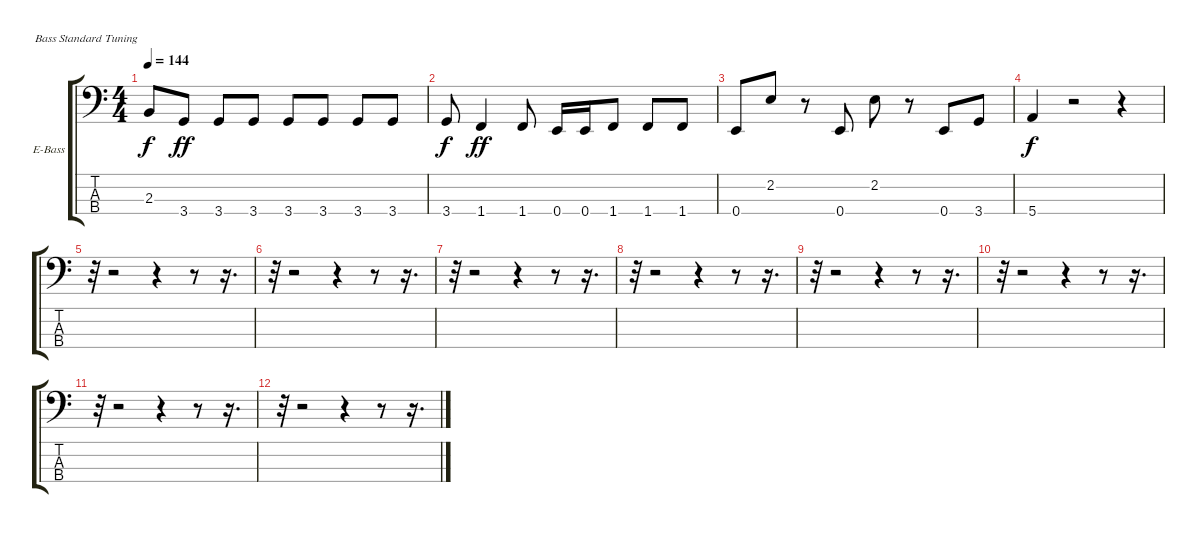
\bracketExtendMode groupsimilarinstruments
\firstSystemTrackNameOrientation horizontal
\otherSystemsTrackNameOrientation horizontal
\track ("Bass" "E-Bass") {instrument electricbassfinger}
\staff {score tabs}
\tuning (G2 D2 A1 E1)
\ts (4 4)
\tempo 144
\clef f4
\ks c
2.3{t}.8{dy f} 3.4.8{dy ff} 3.4.8 3.4.8 3.4.8 3.4.8 3.4.8 3.4.8 |
3.4.8{dy f} 1.4.4{dy ff} 1.4.8 0.4.16 0.4.16 1.4.8 1.4.8 1.4.8 |
0.4.8 2.2.8 r.8 0.4.8 2.2.8 r.8 0.4.8 3.4.8 |
5.4.4{dy f} r.2 r.4 |
r.32 r.2 r.4 r.8 r.16{d} |
r.32 r.2 r.4 r.8 r.16{d} |
r.32 r.2 r.4 r.8 r.16{d} |
r.32 r.2 r.4 r.8 r.16{d} |
r.32 r.2 r.4 r.8 r.16{d} |
r.32 r.2 r.4 r.8 r.16{d} |
r.32 r.2 r.4 r.8 r.16{d} |
r.32 r.2 r.4 r.8 r.16{d}
